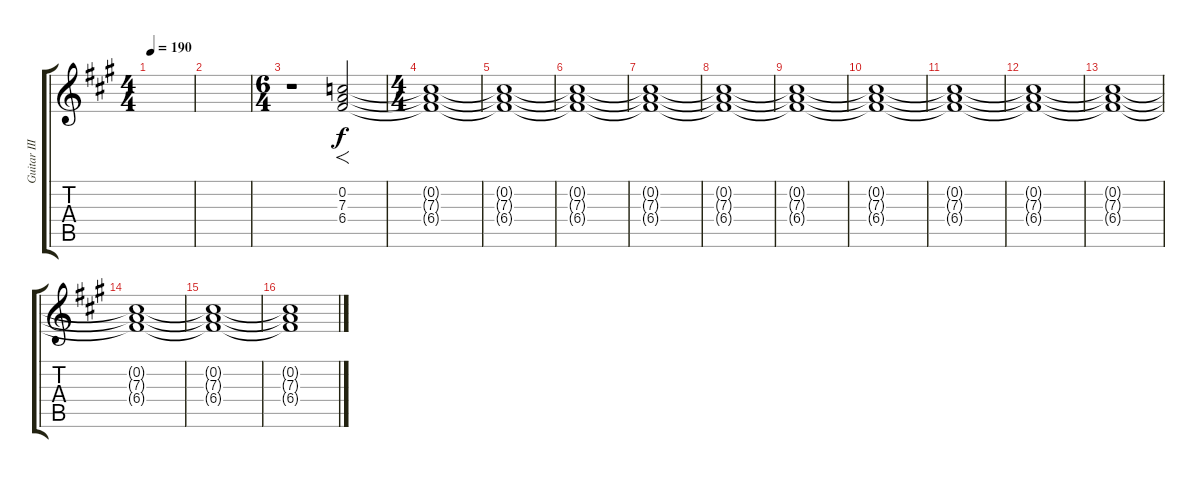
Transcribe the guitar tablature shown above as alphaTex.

\track ("Guitar III" "Guitar III") {instrument distortionguitar}
\staff {score tabs}
\tuning (D4 A3 F3 C3 G2 D2) {hide}
\ts (4 4)
\tempo 190
\clef g2
\ks a
|
|
\ts (6 4)
r.1 (0.2 7.3 6.4).2{f volume 8 instrument reedorgan} |
\ts (4 4)
(0.2{t} 7.3{t} 6.4{t}).1 |
(0.2{t} 7.3{t} 6.4{t}).1 |
(0.2{t} 7.3{t} 6.4{t}).1 |
(0.2{t} 7.3{t} 6.4{t}).1 |
(0.2{t} 7.3{t} 6.4{t}).1 |
(0.2{t} 7.3{t} 6.4{t}).1 |
(0.2{t} 7.3{t} 6.4{t}).1 |
(0.2{t} 7.3{t} 6.4{t}).1 |
(0.2{t} 7.3{t} 6.4{t}).1 |
(0.2{t} 7.3{t} 6.4{t}).1 |
(0.2{t} 7.3{t} 6.4{t}).1 |
(0.2{t} 7.3{t} 6.4{t}).1 |
(0.2{t} 7.3{t} 6.4{t}).1
